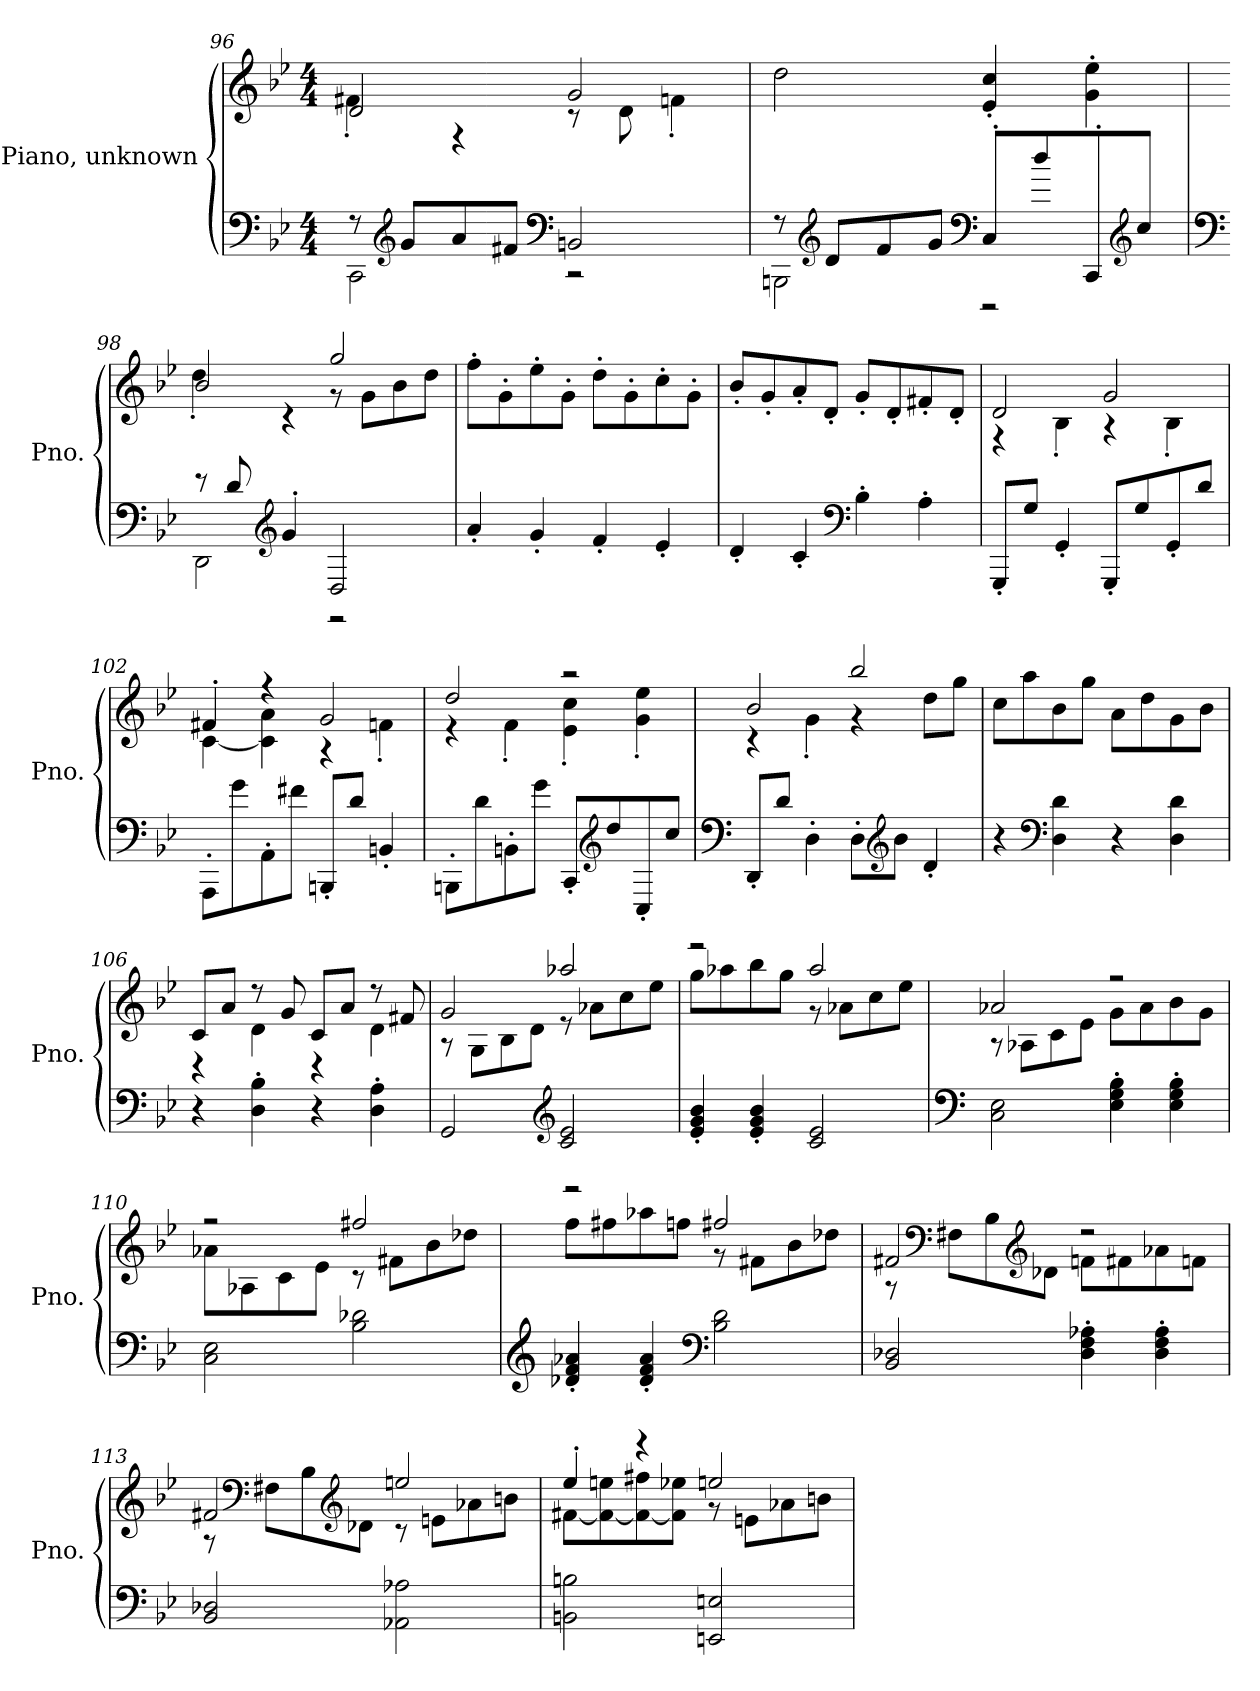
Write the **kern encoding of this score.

**kern	**kern
*part1	*part1
*staff2	*staff1
*I"Piano, unknown	*
*I'Pno.	*
*clefF4	*clefG2
*k[b-e-]	*k[b-e-]
*M4/4	*M4/4
=96	=96
*^	*^
8r	2CC\	2d/	4f#X'\
*clefG2	*	*	*
8g/L	.	.	.
8a/	.	.	4r
8f#X/J	.	.	.
*clefF4	*	*	*
2BBn/	2r	2g/	8r
.	.	.	8d\
.	.	.	4fn'\
*	*	*v	*v
=97	=97	=97
8r	2BBBn\	2dd\
*clefG2	*	*
8d/L	.	.
8f/	.	.
8g/J	.	.
*clefF4	*	*
8C'/L	2r	4e-/' 4cc/'
8dd/	.	.
8CC'/	.	4g\' 4ee-\'
*clefG2	*	*
8cc/J	.	.
!!LO:LB:g=z
=98	=98	=98
*clefF4	*	*
*	*	*^
8r	2DD\	2b-/	4dd'\
8d/	.	.	.
*clefG2	*	*	*
4g'/	.	.	4r
2D/	2r	2gg/	8r
.	.	.	8g\L
.	.	.	8b-\
.	.	.	8dd\J
*v	*v	*	*
*	*v	*v
=99	=99
4a'/	8ff'\L
.	8g'\
4g'/	8ee-'\
.	8g'\J
4f'/	8dd'\L
.	8g'\
4e-'/	8cc'\
.	8g'\J
=100	=100
4d'/	8b-'/L
.	8g'/
4c'/	8a'/
.	8d'/J
*clefF4	*
4B-'\	8g'/L
.	8d'/
4A'\	8f#X'/
.	8d'/J
=101	=101
*	*^
8GGG'/L	2d/	4r
8G/J	.	.
4GG'/	.	4B-'\
8GGG'/L	2g/	4r
8G/	.	.
8GG'/	.	4B-'\
8d/J	.	.
!!LO:PB:g=z	!!
=102	=102	=102
8AAA'\L	4f#X'/	[4c\
8g\	.	.
8AA'\	4r	4c\] 4a\
8f#X\J	.	.
8BBBn'/L	2g/	4r
8d/J	.	.
4BBn'/	.	4fn'\
=103	=103	=103
8BBBn'\L	2dd/	4r
8d\	.	.
8BBn'\	.	4f'\
8g\J	.	.
8CC'/L	2r	4e-\' 4cc\'
*clefG2	*	*
8dd/	.	.
8C'/	.	4g\' 4ee-\'
8cc/J	.	.
=104	=104	=104
*clefF4	*	*
8DD'/L	2b-/	4r
8d/J	.	.
4D'\	.	4g'\
8D'\L	2bb-/	4r
*clefG2	*	*
8b-\J	.	.
4d'/	.	8dd\L
.	.	8gg\J
*	*v	*v
=105	=105
4r	8cc\L
.	8aa\
*clefF4	*
4D\ 4d\	8b-\
.	8gg\J
4r	8a\L
.	8dd\
4D\ 4d\	8g\
.	8b-\J
!!LO:LB:g=z
=106	=106
*	*^
4r	8c/L	4r
.	8a/J	.
4D\' 4B-\'	8r	4d\
.	8g/	.
4r	8c/L	4r
.	8a/J	.
4D\' 4A\'	8r	4d\
.	8f#X/	.
=107	=107	=107
2GG/	2g/	8r
.	.	8G\L
.	.	8B-\
.	.	8d\J
*clefG2	*	*
2c/ 2e-/	2aa-X/	8r
.	.	8a-X\L
.	.	8cc\
.	.	8ee-\J
=108	=108	=108
4e-/' 4g/' 4b-/'	2r	8gg\L
.	.	8aa-X\
4e-/' 4g/' 4b-/'	.	8bb-\
.	.	8gg\J
2c/ 2e-/	2aa-/	8r
.	.	8a-X\L
.	.	8cc\
.	.	8ee-\J
=109	=109	=109
*clefF4	*	*
2C\ 2E-\	2a-X/	8r
.	.	8A-X\L
.	.	8c\
.	.	8e-\J
4E-\' 4G\' 4B-\'	2r	8g\L
.	.	8a-\
4E-\' 4G\' 4B-\'	.	8b-\
.	.	8g\J
!!LO:LB:g=z	!!
=110	=110	=110
2C\ 2E-\	2r	8a-X\L
.	.	8A-X\
.	.	8c\
.	.	8e-\J
2B-\ 2d-X\	2ff#X/	8r
.	.	8f#X\L
.	.	8b-\
.	.	8dd-X\J
=111	=111	=111
*clefG2	*	*
4d-X/' 4f/' 4a-X/'	2r	8ff\L
.	.	8ff#X\
4d-/' 4f/' 4a-/'	.	8aa-X\
.	.	8ffn\J
*clefF4	*	*
2B-\ 2d-\	2ff#X/	8r
.	.	8f#X\L
.	.	8b-\
.	.	8dd-X\J
!!LO:LB:g=z	!!
=112	=112	=112
2BB-/ 2D-X/	2f#X/	8r
*	*clefF4	*
.	.	8F#X\L
.	.	8B-\
*	*clefG2	*
.	.	8d-X\J
4D-\' 4F\' 4A-X\'	2r	8fn\L
.	.	8f#X\
4D-\' 4F\' 4A-\'	.	8a-X\
.	.	8fn\J
=113	=113	=113
2BB-/ 2D-X/	2f#X/	8r
*	*clefF4	*
.	.	8F#X\L
.	.	8B-\
*	*clefG2	*
.	.	8d-X\J
2AA-X\ 2A-X\	2een/	8r
.	.	8en\L
.	.	8a-X\
.	.	8bn\J
!!LO:LB:g=z	!!
=114	=114	=114
2BBn\ 2Bn\	4ee-'/	[8f#X\L
.	.	8f#\_ 8een\
.	4r	8f#\_ 8ff#X\
.	.	8f#\] 8ee-X\J
2EEn/ 2En/	2een/	8r
.	.	8en\L
.	.	8a-X\
.	.	8bn\J
*	*v	*v
=	=
*-	*-
